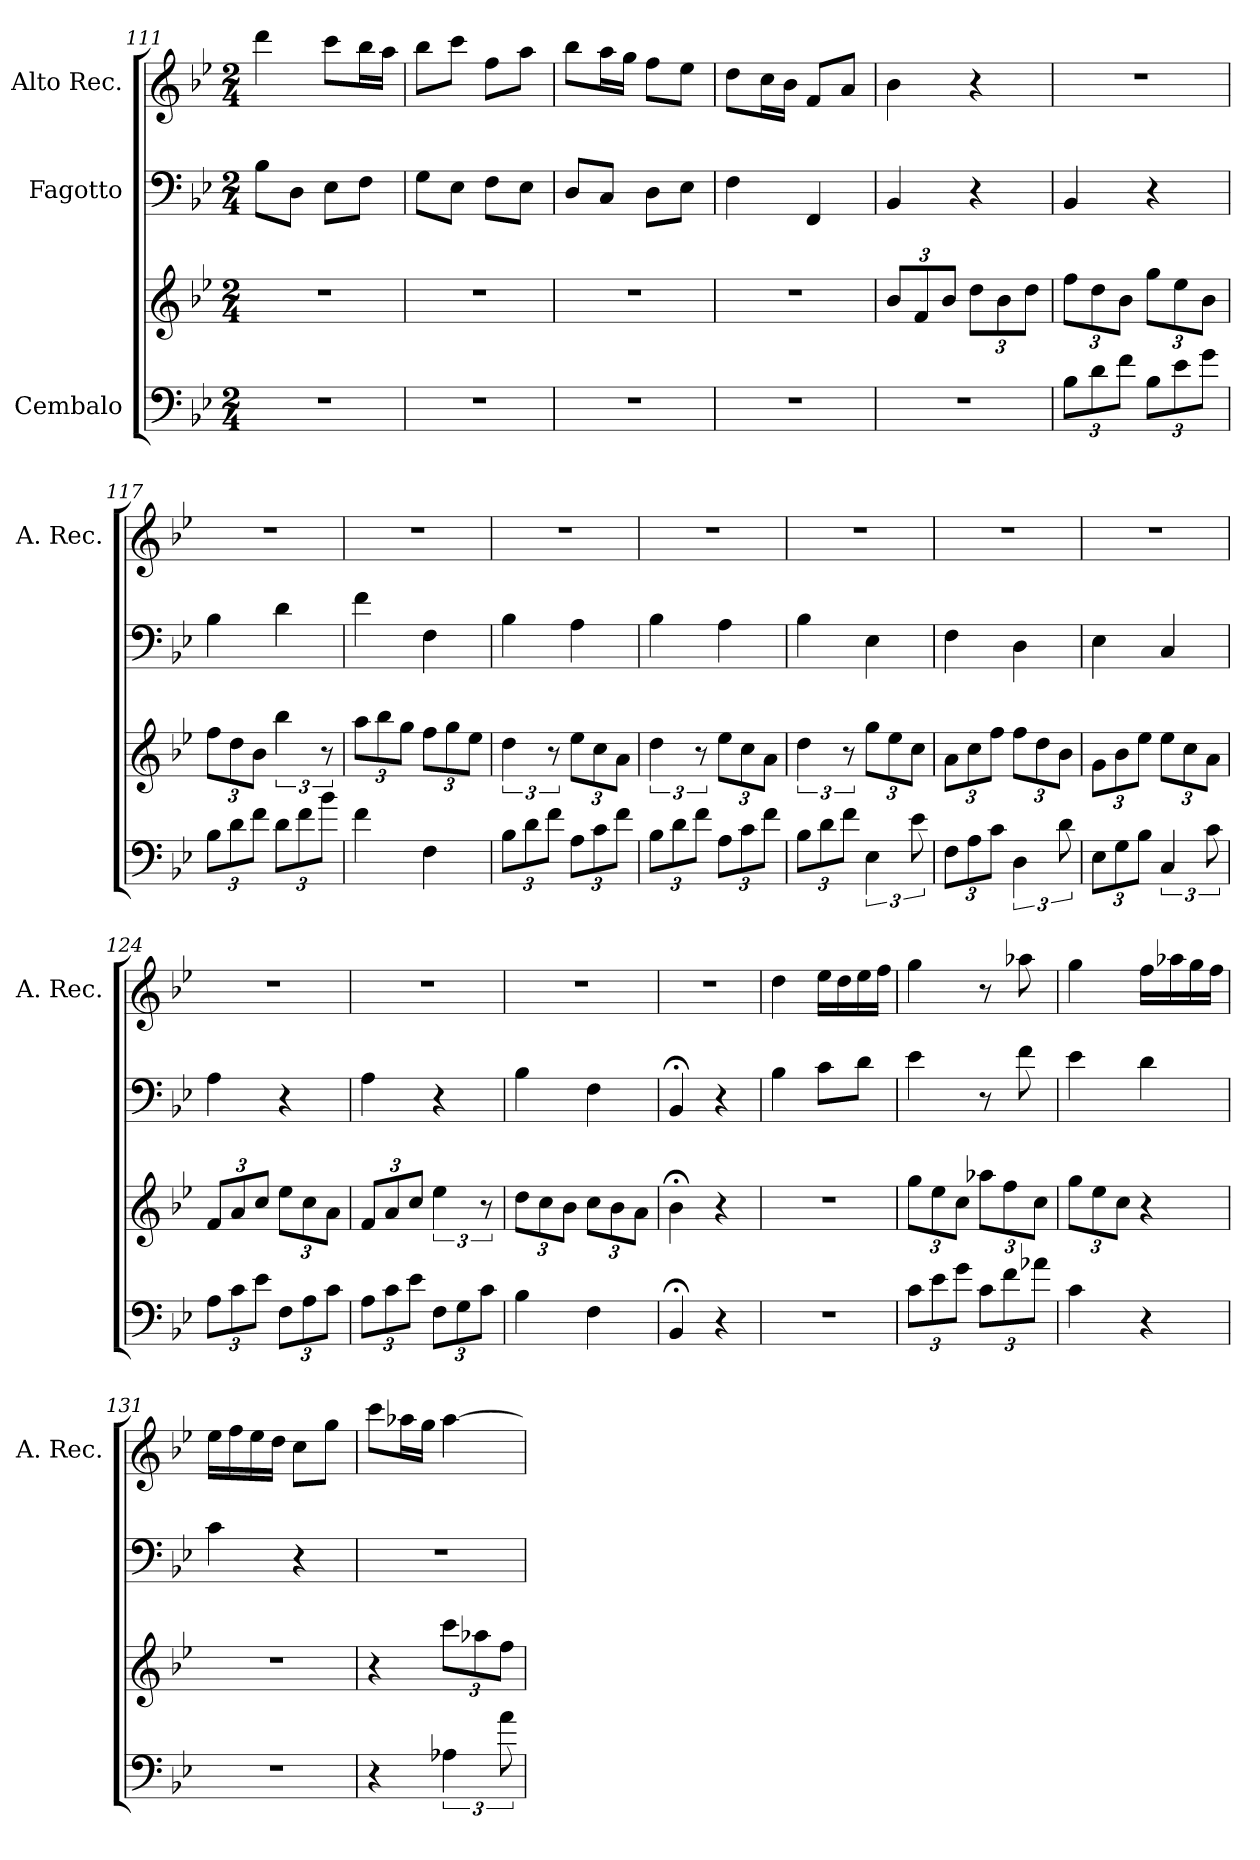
**kern	**kern	**kern	**kern
*part3	*part3	*part2	*part1
*staff4	*staff3	*staff2	*staff1
*I"Cembalo	*	*I"Fagotto	*I"Alto Rec.
*	*	*	*I'A. Rec.
*clefF4	*clefG2	*clefF4	*clefG2
*k[b-e-]	*k[b-e-]	*k[b-e-]	*k[b-e-]
*M2/4	*M2/4	*M2/4	*M2/4
=111	=111	=111	=111
2r	2r	8B-\L	4ddd\
.	.	8D\J	.
.	.	8E-\L	8ccc\L
.	.	8F\J	16bb-\L
.	.	.	16aa\JJ
=112	=112	=112	=112
2r	2r	8G\L	8bb-\L
.	.	8E-\J	8ccc\J
.	.	8F\L	8ff\L
.	.	8E-\J	8aa\J
=113	=113	=113	=113
2r	2r	8D/L	8bb-\L
.	.	8C/J	16aa\L
.	.	.	16gg\JJ
.	.	8D\L	8ff\L
.	.	8E-\J	8ee-\J
=114	=114	=114	=114
2r	2r	4F\	8dd\L
.	.	.	16cc\L
.	.	.	16b-\JJ
.	.	4FF/	8f/L
.	.	.	8a/J
=115	=115	=115	=115
*	*Xbrackettup	*	*
2r	12b-/L	4BB-/	4b-\
.	12f/	.	.
.	12b-/J	.	.
.	12dd\L	4r	4r
.	12b-\	.	.
.	12dd\J	.	.
=116	=116	=116	=116
*Xbrackettup	*	*	*
12B-\L	12ff\L	4BB-/	2r
12d\	12dd\	.	.
12f\J	12b-\J	.	.
12B-\L	12gg\L	4r	.
12e-\	12ee-\	.	.
12g\J	12b-\J	.	.
=117	=117	=117	=117
12B-\L	12ff\L	4B-\	2r
12d\	12dd\	.	.
12f\J	12b-\J	.	.
*	*brackettup	*	*
12d\L	6bb-\	4d\	.
12f\	.	.	.
12b-\J	12r	.	.
=118	=118	=118	=118
*	*Xbrackettup	*	*
4f\	12aa\L	4f\	2r
.	12bb-\	.	.
.	12gg\J	.	.
4F\	12ff\L	4F\	.
.	12gg\	.	.
.	12ee-\J	.	.
!!LO:LB:g=z
=119	=119	=119	=119
*	*brackettup	*	*
12B-\L	6dd\	4B-\	2r
12d\	.	.	.
12f\J	12r	.	.
*	*Xbrackettup	*	*
12A\L	12ee-\L	4A\	.
12c\	12cc\	.	.
12f\J	12a\J	.	.
=120	=120	=120	=120
*	*brackettup	*	*
12B-\L	6dd\	4B-\	2r
12d\	.	.	.
12f\J	12r	.	.
*	*Xbrackettup	*	*
12A\L	12ee-\L	4A\	.
12c\	12cc\	.	.
12f\J	12a\J	.	.
=121	=121	=121	=121
*	*brackettup	*	*
12B-\L	6dd\	4B-\	2r
12d\	.	.	.
12f\J	12r	.	.
*brackettup	*Xbrackettup	*	*
6E-\	12gg\L	4E-\	.
.	12ee-\	.	.
12e-\	12cc\J	.	.
=122	=122	=122	=122
*Xbrackettup	*	*	*
12F\L	12a\L	4F\	2r
12A\	12cc\	.	.
12c\J	12ff\J	.	.
*brackettup	*	*	*
6D\	12ff\L	4D\	.
.	12dd\	.	.
12d\	12b-\J	.	.
=123	=123	=123	=123
*Xbrackettup	*	*	*
12E-\L	12g\L	4E-\	2r
12G\	12b-\	.	.
12B-\J	12ee-\J	.	.
*brackettup	*	*	*
6C/	12ee-\L	4C/	.
.	12cc\	.	.
12c\	12a\J	.	.
=124	=124	=124	=124
*Xbrackettup	*	*	*
12A\L	12f/L	4A\	2r
12c\	12a/	.	.
12e-\J	12cc/J	.	.
12F\L	12ee-\L	4r	.
12A\	12cc\	.	.
12c\J	12a\J	.	.
=125	=125	=125	=125
12A\L	12f/L	4A\	2r
12c\	12a/	.	.
12e-\J	12cc/J	.	.
*	*brackettup	*	*
12F\L	6ee-\	4r	.
12G\	.	.	.
12c\J	12r	.	.
=126	=126	=126	=126
*	*Xbrackettup	*	*
4B-\	12dd\L	4B-\	2r
.	12cc\	.	.
.	12b-\J	.	.
4F\	12cc\L	4F\	.
.	12b-\	.	.
.	12a\J	.	.
=127	=127	=127	=127
4BB-;</	4b-;<\	4BB-;</	2r
4r	4r	4r	.
=128	=128	=128	=128
2r	2r	4B-\	4dd\
.	.	8c\L	16ee-\LL
.	.	.	16dd\
.	.	8d\J	16ee-\
.	.	.	16ff\JJ
!!LO:LB:g=z
=129	=129	=129	=129
12c\L	12gg\L	4e-\	4gg\
12e-\	12ee-\	.	.
12g\J	12cc\J	.	.
12c\L	12aa-X\L	8r	8r
12f\	12ff\	.	.
.	.	8f\	8aa-X\
12a-X\J	12cc\J	.	.
=130	=130	=130	=130
4c\	12gg\L	4e-\	4gg\
.	12ee-\	.	.
.	12cc\J	.	.
4r	4r	4d\	16ff\LL
.	.	.	16aa-X\
.	.	.	16gg\
.	.	.	16ff\JJ
=131	=131	=131	=131
2r	2r	4c\	16ee-\LL
.	.	.	16ff\
.	.	.	16ee-\
.	.	.	16dd\JJ
.	.	4r	8cc\L
.	.	.	8gg\J
=132	=132	=132	=132
4r	4r	2r	8ccc\L
.	.	.	16aa-X\L
.	.	.	16gg\JJ
*brackettup	*	*	*
6A-X\	12ccc\L	.	[4aa-\
.	12aa-X\	.	.
12a\	12ff\J	.	.
=	=	=	=
*-	*-	*-	*-
